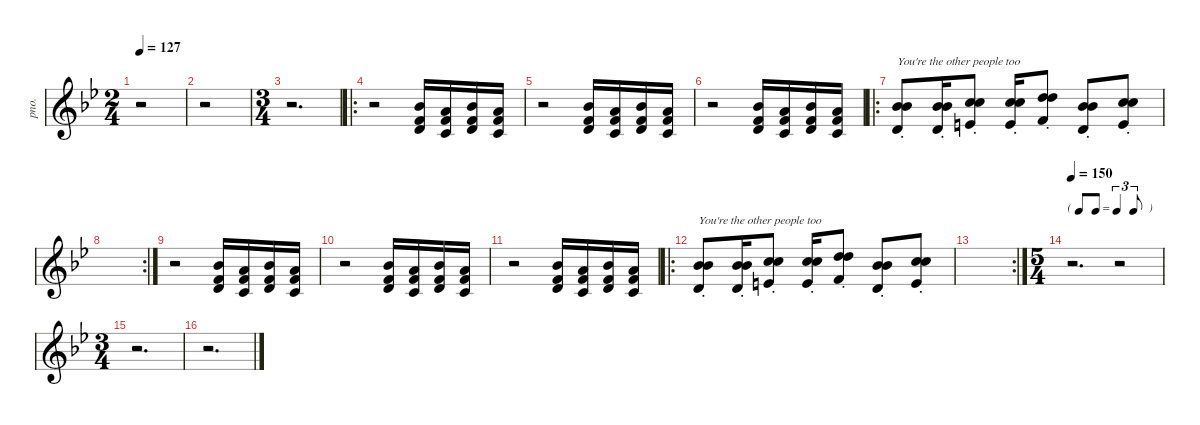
\defaultSystemsLayout 4
\hideDynamics
\bracketExtendMode nobrackets
\otherSystemsTrackNameOrientation horizontal
\track ("Piano" "pno.") {defaultSystemsLayout 4 instrument acousticgrandpiano}
\staff {score}
\tuning (E4 B3 G3 D3 A2 E2)
\ts (2 4)
\tempo 127
\clef g2
\ks gminor
r.2{dy f beam Down} |
r.2{beam Down} |
\ts (3 4)
\beaming (8 2 2 2)
r.2{d beam Down} |
\ro
r.2{beam Down} (11.2{acc b} 10.3{acc forcenatural} 12.4{acc forcenatural}).16{dy ff beam Up} (10.2{acc forcenatural} 10.3{acc forcenatural} 10.4{acc forcenatural}).16{beam Up} (11.2{acc b} 10.3{acc forcenatural} 12.4{acc forcenatural}).16{beam Up} (10.2{acc forcenatural} 10.3{acc forcenatural} 10.4{acc forcenatural}).16{beam Up} |
r.2{beam Down} (11.2{acc b} 10.3{acc forcenatural} 12.4{acc forcenatural}).16{beam Up} (10.2{acc forcenatural} 10.3{acc forcenatural} 10.4{acc forcenatural}).16{beam Up} (11.2{acc b} 10.3{acc forcenatural} 12.4{acc forcenatural}).16{beam Up} (10.2{acc forcenatural} 10.3{acc forcenatural} 10.4{acc forcenatural}).16{beam Up} |
r.2{beam Down} (11.2{acc b} 10.3{acc forcenatural} 12.4{acc forcenatural}).16{beam Up} (10.2{acc forcenatural} 10.3{acc forcenatural} 10.4{acc forcenatural}).16{beam Up} (11.2{acc b} 10.3{acc forcenatural} 12.4{acc forcenatural}).16{beam Up} (10.2{acc forcenatural} 10.3{acc forcenatural} 10.4{acc forcenatural}).16{beam Up} |
\ro
(6.1{st acc b} 11.2{st acc b} 7.3{st acc forcenatural}).8{txt "You're the other people too" dy f beam Up} (6.1{st acc b} 11.2{st acc b} 7.3{st acc forcenatural}).16{beam Up} (8.1{st acc forcenatural} 13.2{st acc forcenatural} 9.3{st acc forcenatural}).8{beam Up} (8.1{st acc forcenatural} 13.2{st acc forcenatural} 9.3{st acc forcenatural}).16{beam Up} (10.1{st acc forcenatural} 15.2{st acc forcenatural} 10.3{st acc forcenatural}).8{beam Up} (6.1{st acc b} 11.2{st acc b} 7.3{st acc forcenatural}).8{beam Up} (8.1{st acc forcenatural} 13.2{st acc forcenatural} 9.3{st acc forcenatural}).8{beam Up} |
\rc 2
|
r.2{beam Down} (11.2{acc b} 10.3{acc forcenatural} 12.4{acc forcenatural}).16{dy ff beam Up} (10.2{acc forcenatural} 10.3{acc forcenatural} 10.4{acc forcenatural}).16{beam Up} (11.2{acc b} 10.3{acc forcenatural} 12.4{acc forcenatural}).16{beam Up} (10.2{acc forcenatural} 10.3{acc forcenatural} 10.4{acc forcenatural}).16{beam Up} |
r.2{beam Down} (11.2{acc b} 10.3{acc forcenatural} 12.4{acc forcenatural}).16{beam Up} (10.2{acc forcenatural} 10.3{acc forcenatural} 10.4{acc forcenatural}).16{beam Up} (11.2{acc b} 10.3{acc forcenatural} 12.4{acc forcenatural}).16{beam Up} (10.2{acc forcenatural} 10.3{acc forcenatural} 10.4{acc forcenatural}).16{beam Up} |
r.2{beam Down} (11.2{acc b} 10.3{acc forcenatural} 12.4{acc forcenatural}).16{beam Up} (10.2{acc forcenatural} 10.3{acc forcenatural} 10.4{acc forcenatural}).16{beam Up} (11.2{acc b} 10.3{acc forcenatural} 12.4{acc forcenatural}).16{beam Up} (10.2{acc forcenatural} 10.3{acc forcenatural} 10.4{acc forcenatural}).16{beam Up} |
\ro
(6.1{st acc b} 11.2{st acc b} 7.3{st acc forcenatural}).8{txt "You're the other people too" dy f beam Up} (6.1{st acc b} 11.2{st acc b} 7.3{st acc forcenatural}).16{beam Up} (8.1{st acc forcenatural} 13.2{st acc forcenatural} 9.3{st acc forcenatural}).8{beam Up} (8.1{st acc forcenatural} 13.2{st acc forcenatural} 9.3{st acc forcenatural}).16{beam Up} (10.1{st acc forcenatural} 15.2{st acc forcenatural} 10.3{st acc forcenatural}).8{beam Up} (6.1{st acc b} 11.2{st acc b} 7.3{st acc forcenatural}).8{beam Up} (8.1{st acc forcenatural} 13.2{st acc forcenatural} 9.3{st acc forcenatural}).8{beam Up} |
\rc 2
|
\ts (5 4)
\beaming (8 2 2 2 4)
\tf triplet8th
\tempo 150
r.2{d beam Down} r.2{beam Down} |
\ts (3 4)
\beaming (8 2 2 2)
r.2{d beam Down} |
r.2{d beam Down}
